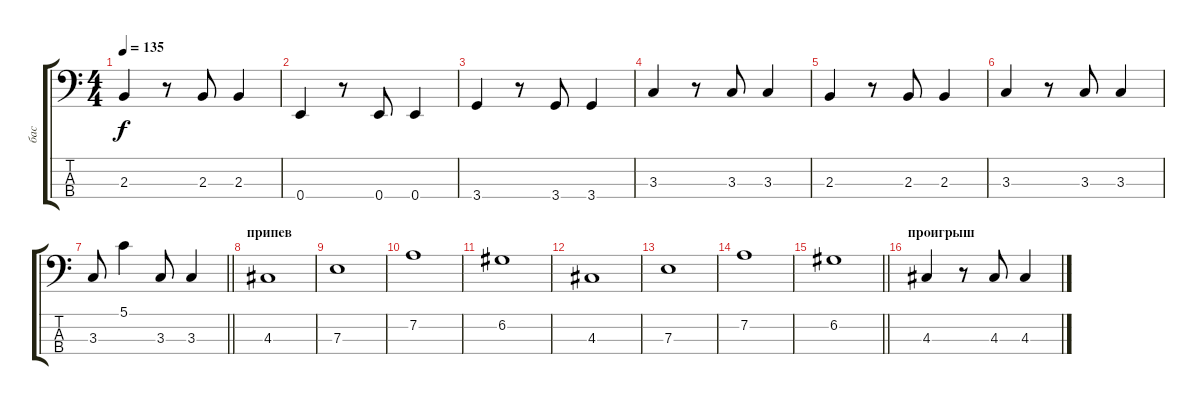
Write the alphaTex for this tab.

\track ("бас" "бас") {instrument electricbasspick}
\staff {score tabs}
\tuning (G2 D2 A1 E1) {hide}
\ts (4 4)
\tempo 135
\clef f4
\ks c
2.3.4{dy f} r.8 2.3.8 2.3.4 |
0.4.4 r.8 0.4.8 0.4.4 |
3.4.4 r.8 3.4.8 3.4.4 |
3.3.4 r.8 3.3.8 3.3.4 |
2.3.4 r.8 2.3.8 2.3.4 |
3.3.4 r.8 3.3.8 3.3.4 |
\barLineRight lightlight
3.3.8 5.1.4 3.3.8 3.3.4 |
\section ("" "припев")
4.3.1 |
7.3.1 |
7.2.1 |
6.2.1 |
4.3.1 |
7.3.1 |
7.2.1 |
\barLineRight lightlight
6.2.1 |
\section ("" "проигрыш")
4.3.4 r.8 4.3.8 4.3.4
